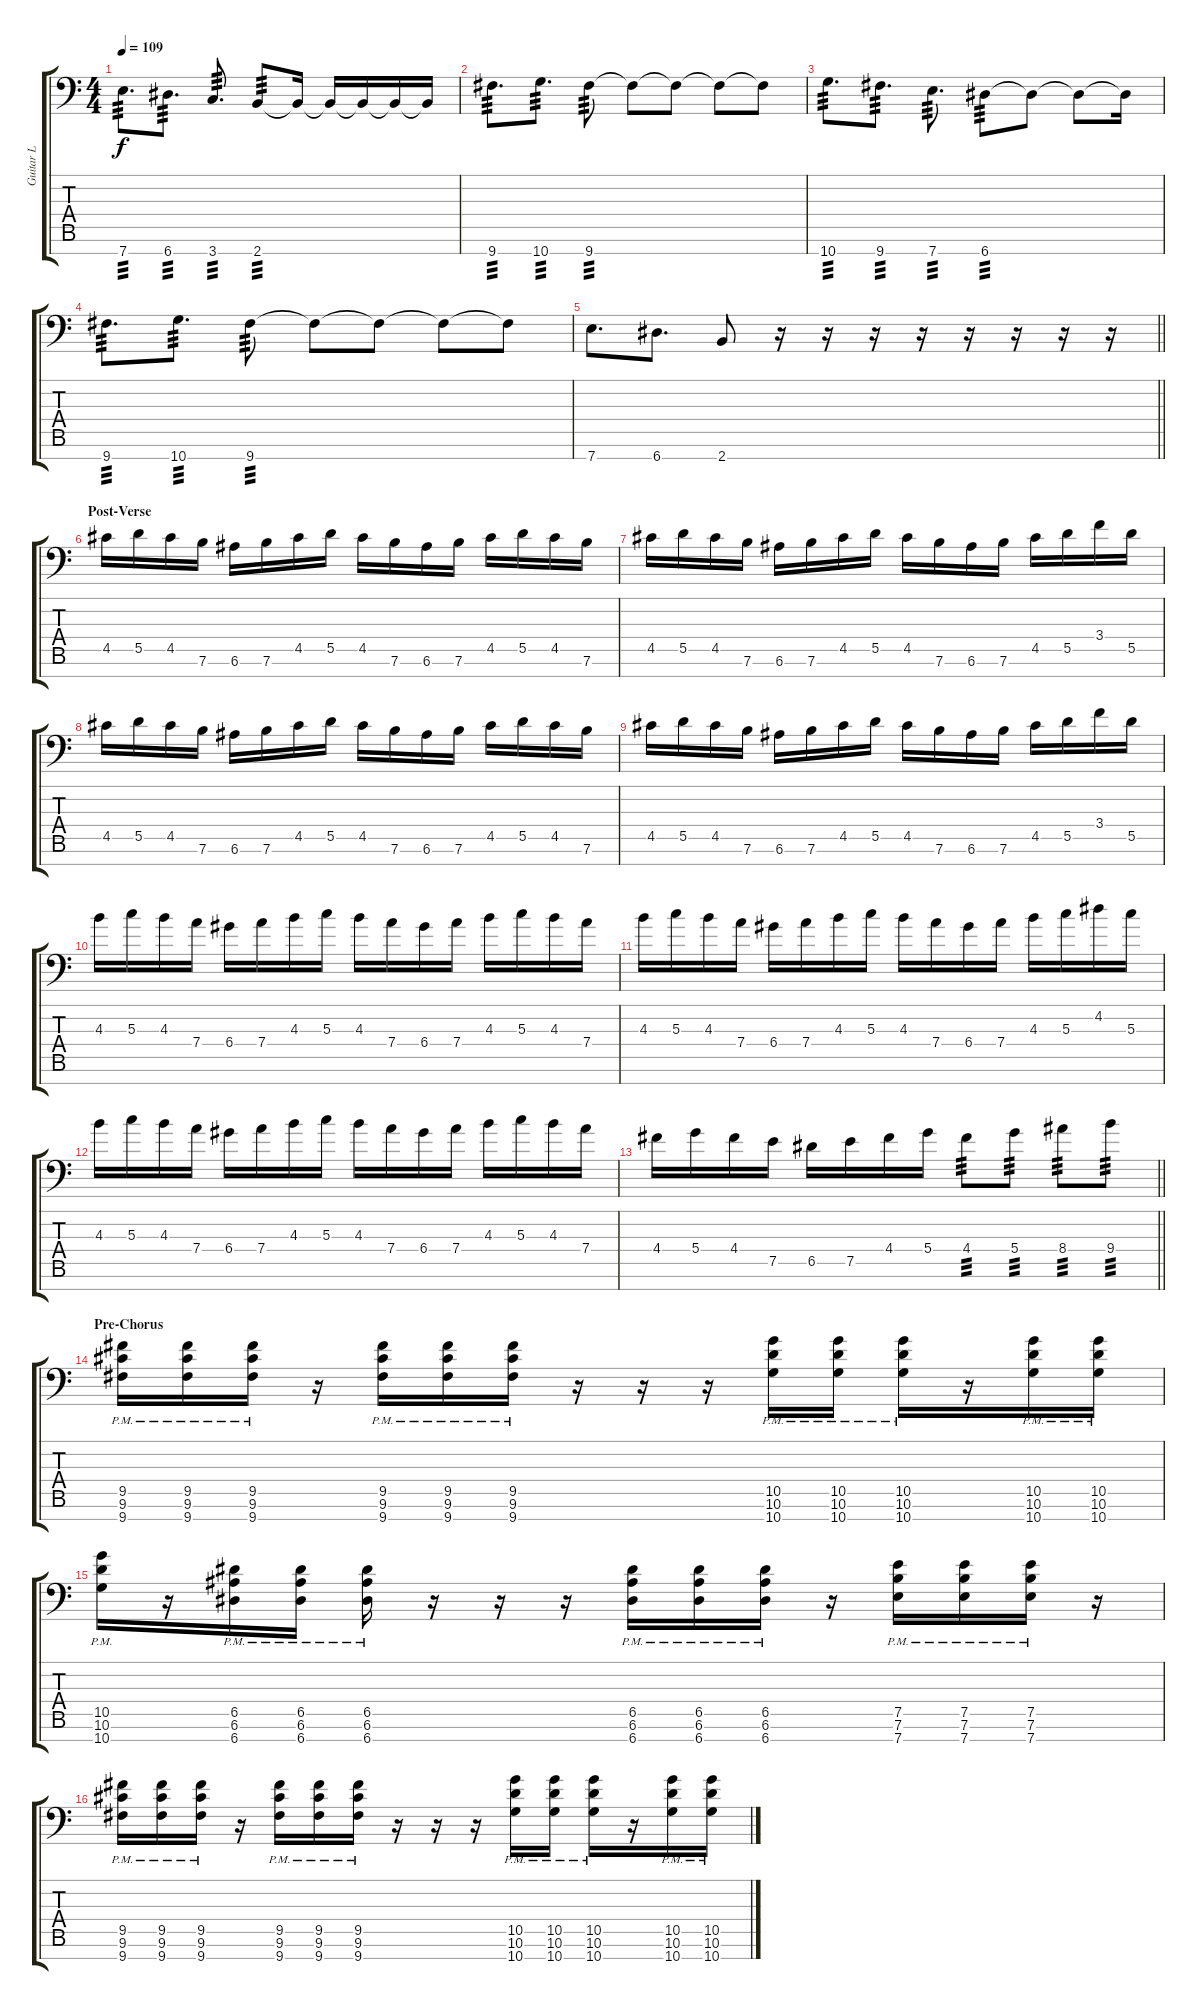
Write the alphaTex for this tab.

\track ("Guitar L" "Guitar L") {instrument distortionguitar}
\staff {score tabs}
\tuning (E4 B3 G3 D3 A2 E2 A1) {hide}
\ts (4 4)
\tempo 109
\clef f4
\ks c
7.7.8{d tp 3 dy f} 6.7.8{d tp 3} 3.7.8{d tp 3} 2.7.8{tp 3} 2.7{t}.16 2.7{t}.16 2.7{t}.16 2.7{t}.16 2.7{t}.16 |
9.7.8{d tp 3} 10.7.8{d tp 3} 9.7.8{tp 3} 9.7{t}.8 9.7{t}.8 9.7{t}.8 9.7{t}.8 |
10.7.8{d tp 3} 9.7.8{d tp 3} 7.7.8{d tp 3} 6.7.8{tp 3} 6.7{t}.8 6.7{t}.8 6.7{t}.16 |
9.7.8{d tp 3} 10.7.8{d tp 3} 9.7.8{tp 3} 9.7{t}.8 9.7{t}.8 9.7{t}.8 9.7{t}.8 |
\barLineRight lightlight
7.7.8{d} 6.7.8{d} 2.7.8 r.16 r.16 r.16 r.16 r.16 r.16 r.16 r.16 |
\section ("" "Post-Verse")
4.5.16 5.5.16 4.5.16 7.6.16 6.6.16 7.6.16 4.5.16 5.5.16 4.5.16 7.6.16 6.6.16 7.6.16 4.5.16 5.5.16 4.5.16 7.6.16 |
4.5.16 5.5.16 4.5.16 7.6.16 6.6.16 7.6.16 4.5.16 5.5.16 4.5.16 7.6.16 6.6.16 7.6.16 4.5.16 5.5.16 3.4.16 5.5.16 |
4.5.16 5.5.16 4.5.16 7.6.16 6.6.16 7.6.16 4.5.16 5.5.16 4.5.16 7.6.16 6.6.16 7.6.16 4.5.16 5.5.16 4.5.16 7.6.16 |
4.5.16 5.5.16 4.5.16 7.6.16 6.6.16 7.6.16 4.5.16 5.5.16 4.5.16 7.6.16 6.6.16 7.6.16 4.5.16 5.5.16 3.4.16 5.5.16 |
4.3.16 5.3.16 4.3.16 7.4.16 6.4.16 7.4.16 4.3.16 5.3.16 4.3.16 7.4.16 6.4.16 7.4.16 4.3.16 5.3.16 4.3.16 7.4.16 |
4.3.16 5.3.16 4.3.16 7.4.16 6.4.16 7.4.16 4.3.16 5.3.16 4.3.16 7.4.16 6.4.16 7.4.16 4.3.16 5.3.16 4.2.16 5.3.16 |
4.3.16 5.3.16 4.3.16 7.4.16 6.4.16 7.4.16 4.3.16 5.3.16 4.3.16 7.4.16 6.4.16 7.4.16 4.3.16 5.3.16 4.3.16 7.4.16 |
\barLineRight lightlight
4.4.16 5.4.16 4.4.16 7.5.16 6.5.16 7.5.16 4.4.16 5.4.16 4.4.8{tp 3} 5.4.8{tp 3} 8.4.8{tp 3} 9.4.8{tp 3} |
\section ("" "Pre-Chorus")
(9.5{pm} 9.6{pm} 9.7{pm}).16 (9.5{pm} 9.6{pm} 9.7{pm}).16 (9.5{pm} 9.6{pm} 9.7{pm}).16 r.16 (9.5{pm} 9.6{pm} 9.7{pm}).16 (9.5{pm} 9.6{pm} 9.7{pm}).16 (9.5{pm} 9.6{pm} 9.7{pm}).16 r.16 r.16 r.16 (10.5{pm} 10.6{pm} 10.7{pm}).16 (10.5{pm} 10.6{pm} 10.7{pm}).16 (10.5{pm} 10.6{pm} 10.7{pm}).16 r.16 (10.5{pm} 10.6{pm} 10.7{pm}).16 (10.5{pm} 10.6{pm} 10.7{pm}).16 |
(10.5{pm} 10.6{pm} 10.7{pm}).16 r.16 (6.5{pm} 6.6{pm} 6.7{pm}).16 (6.5{pm} 6.6{pm} 6.7{pm}).16 (6.5{pm} 6.6{pm} 6.7{pm}).16 r.16 r.16 r.16 (6.5{pm} 6.6{pm} 6.7{pm}).16 (6.5{pm} 6.6{pm} 6.7{pm}).16 (6.5{pm} 6.6{pm} 6.7{pm}).16 r.16 (7.5{pm} 7.6{pm} 7.7{pm}).16 (7.5{pm} 7.6{pm} 7.7{pm}).16 (7.5{pm} 7.6{pm} 7.7{pm}).16 r.16 |
(9.5{pm} 9.6{pm} 9.7{pm}).16 (9.5{pm} 9.6{pm} 9.7{pm}).16 (9.5{pm} 9.6{pm} 9.7{pm}).16 r.16 (9.5{pm} 9.6{pm} 9.7{pm}).16 (9.5{pm} 9.6{pm} 9.7{pm}).16 (9.5{pm} 9.6{pm} 9.7{pm}).16 r.16 r.16 r.16 (10.5{pm} 10.6{pm} 10.7{pm}).16 (10.5{pm} 10.6{pm} 10.7{pm}).16 (10.5{pm} 10.6{pm} 10.7{pm}).16 r.16 (10.5{pm} 10.6{pm} 10.7{pm}).16 (10.5{pm} 10.6{pm} 10.7{pm}).16
